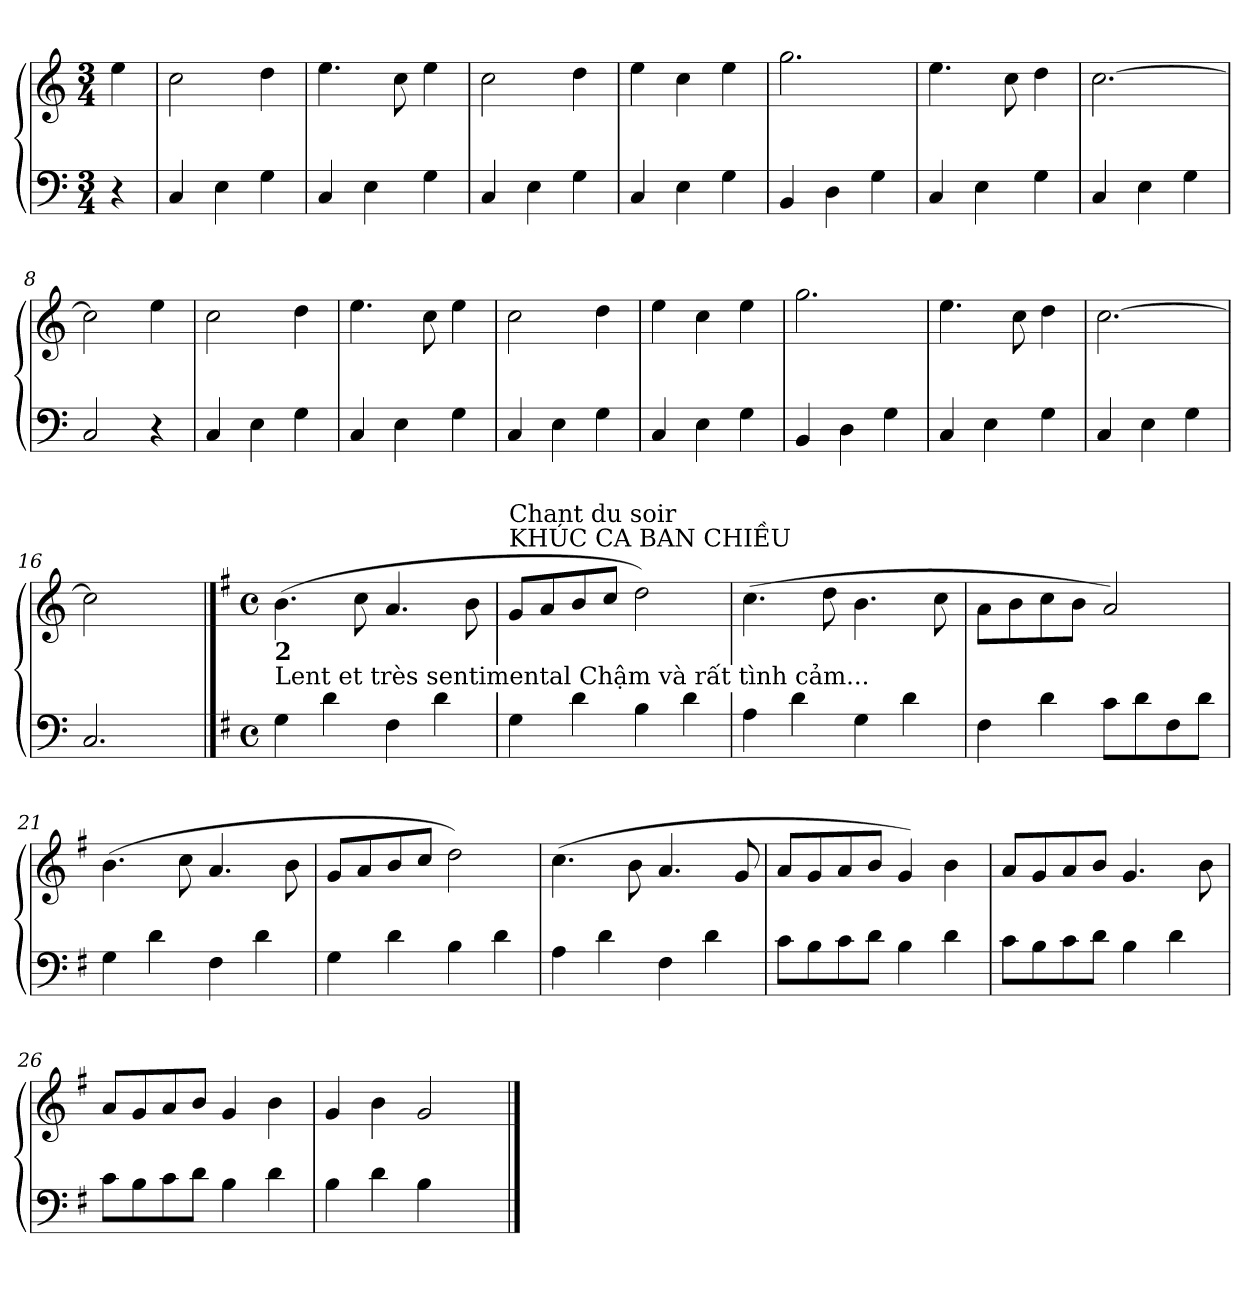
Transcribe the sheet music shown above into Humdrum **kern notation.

**kern	**kern
*part1	*part1
*staff2	*staff1
*clefF4	*clefG2
*k[]	*k[]
*M3/4	*M3/4
=	=
4r	4ee\
=1	=1
4C/	2cc\
4E\	.
4G\	4dd\
=2	=2
4C/	4.ee\
4E\	.
.	8cc\
4G\	4ee\
=3	=3
4C/	2cc\
4E\	.
4G\	4dd\
=4	=4
4C/	4ee\
4E\	4cc\
4G\	4ee\
=5	=5
4BB/	2.gg\
4D\	.
4G\	.
=6	=6
4C/	4.ee\
4E\	.
.	8cc\
4G\	4dd\
=7	=7
4C/	[2.cc\
4E\	.
4G\	.
!!LO:LB:g=z
=8	=8
2C/	2cc\]
4r	4ee\
=9	=9
4C/	2cc\
4E\	.
4G\	4dd\
=10	=10
4C/	4.ee\
4E\	.
.	8cc\
4G\	4ee\
=11	=11
4C/	2cc\
4E\	.
4G\	4dd\
=12	=12
4C/	4ee\
4E\	4cc\
4G\	4ee\
=13	=13
4BB/	2.gg\
4D\	.
4G\	.
=14	=14
4C/	4.ee\
4E\	.
.	8cc\
4G\	4dd\
=15	=15
4C/	[2.cc\
4E\	.
4G\	.
=16	=16
2.C/	2cc\]
.	4ryy
!!LO:LB:g=z
==17	==17
*k[f#]	*k[f#]
*G:	*G:
*M4/4	*M4/4
*met(c)	*met(c)
!LO:TX:a:t=Lent et très sentimental  Chậm và rất tình cảm...	!
!LO:TX:a:B:t=2	!
4G\	(4.b\
4d\	.
.	8cc\
4F#\	4.a/
4d\	.
.	8b\
=18	=18
!	!LO:TX:a:t=KHÚC CA BAN CHIỀU
!	!LO:TX:a:t=Chant du soir
4G\	8g/L
.	8a/
4d\	8b/
.	8cc/J
4B\	2dd\)
4d\	.
=19	=19
4A\	(4.cc\
4d\	.
.	8dd\
4G\	4.b\
4d\	.
.	8cc\
=20	=20
4F#\	8a\L
.	8b\
4d\	8cc\
.	8b\J
8c\L	2a/)
8d\	.
8F#\	.
8d\J	.
=21	=21
4G\	(4.b\
4d\	.
.	8cc\
4F#\	4.a/
4d\	.
.	8b\
!!LO:LB:g=z
=22	=22
4G\	8g/L
.	8a/
4d\	8b/
.	8cc/J
4B\	2dd\)
4d\	.
=23	=23
4A\	(4.cc\
4d\	.
.	8b\
4F#\	4.a/
4d\	.
.	8g/
=24	=24
8c\L	8a/L
8B\	8g/
8c\	8a/
8d\J	8b/J
4B\	4g/)
4d\	4b\
=25	=25
8c\L	8a/L
8B\	8g/
8c\	8a/
8d\J	8b/J
4B\	4.g/
4d\	.
.	8b\
=26	=26
8c\L	8a/L
8B\	8g/
8c\	8a/
8d\J	8b/J
4B\	4g/
4d\	4b\
=27	=27
4B\	4g/
4d\	4b\
4B\	2g/
4ryy	.
==	==
*-	*-
